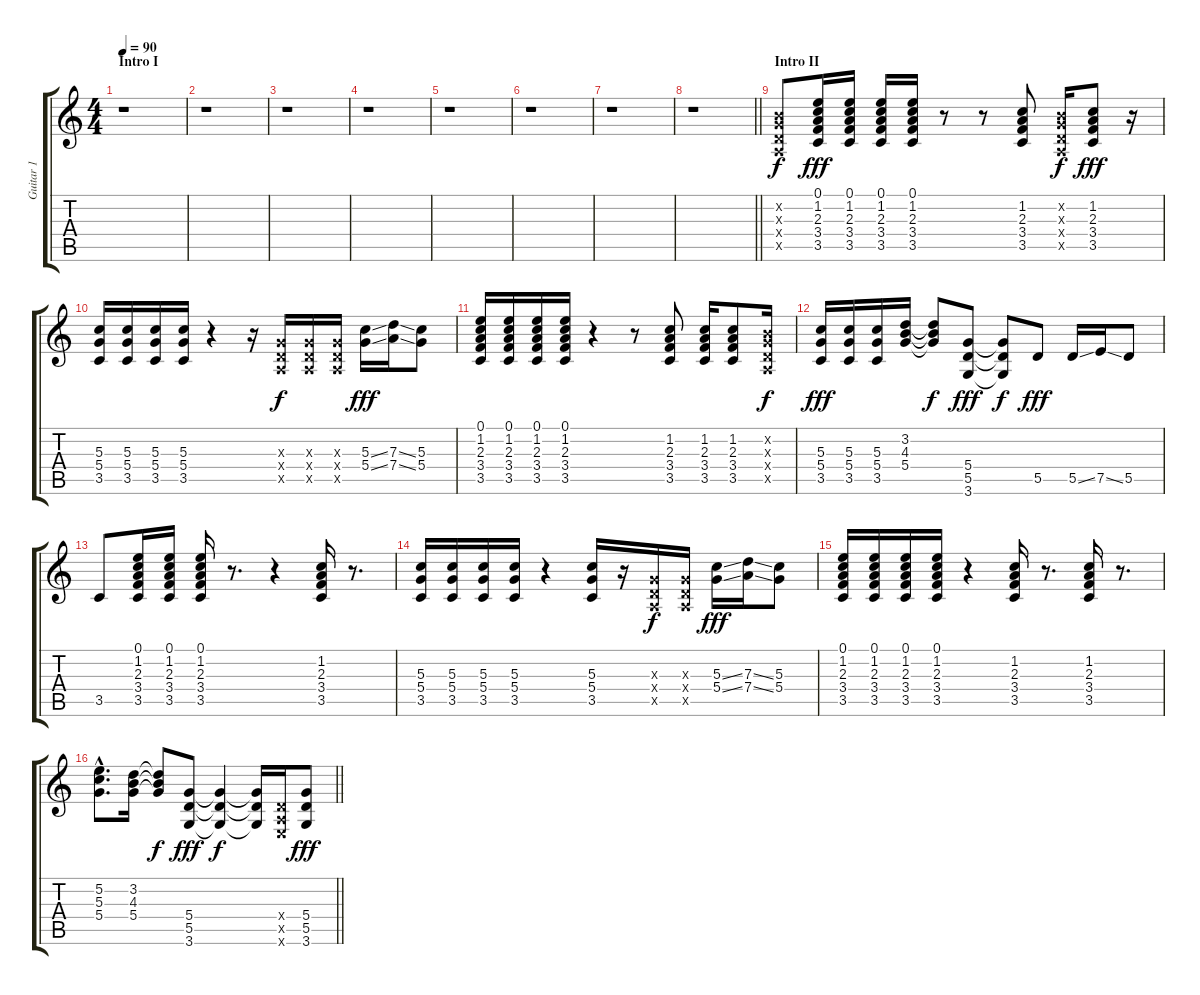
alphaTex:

\track ("Guitar 1" "Guitar 1") {instrument distortionguitar}
\staff {score tabs}
\tuning (E4 B3 G3 D3 A2 E2) {hide}
\ts (4 4)
\section ("" "Intro I")
\tempo 90
\clef g2
\ks c
r.1{dy f instrument distortionguitar} |
r.1 |
r.1 |
r.1 |
r.1 |
r.1 |
r.1 |
\barLineRight lightlight
r.1 |
\section ("" "Intro II")
(0.2{x} 0.3{x} 0.4{x} 0.5{x}).8 (0.1 1.2 2.3 3.4 3.5).16{dy fff} (0.1 1.2 2.3 3.4 3.5).16 (0.1 1.2 2.3 3.4 3.5).16 (0.1 1.2 2.3 3.4 3.5).16 r.8 r.8 (1.2 2.3 3.4 3.5).8 (0.2{x} 0.3{x} 0.4{x} 0.5{x}).16{dy f} (1.2 2.3 3.4 3.5).8{dy fff} r.16 |
(5.3 5.4 3.5).16 (5.3 5.4 3.5).16 (5.3 5.4 3.5).16 (5.3 5.4 3.5).16 r.4 r.16 (0.3{x} 0.4{x} 0.5{x}).16{dy f} (0.3{x} 0.4{x} 0.5{x}).16 (0.3{x} 0.4{x} 0.5{x}).16 (5.3{ss} 5.4{ss}).16{dy fff} (7.3{ss} 7.4{ss}).16 (5.3 5.4).8 |
(0.1 1.2 2.3 3.4 3.5).16 (0.1 1.2 2.3 3.4 3.5).16 (0.1 1.2 2.3 3.4 3.5).16 (0.1 1.2 2.3 3.4 3.5).16 r.4 r.8 (1.2 2.3 3.4 3.5).8 (1.2 2.3 3.4 3.5).16 (1.2 2.3 3.4 3.5).8 (0.2{x} 0.3{x} 0.4{x} 0.5{x}).16{dy f} |
(5.3 5.4 3.5).16{dy fff} (5.3 5.4 3.5).16 (5.3 5.4 3.5).16 (3.2 4.3 5.4).16 (3.2{t} 4.3{t} 5.4{t}).8{dy f} (5.4 5.5 3.6).8{dy fff} (5.4{t} 5.5{t} 3.6{t}).8{dy f} 5.5.8{dy fff} 5.5{ss}.16 7.5{ss}.16 5.5.8 |
3.5.8 (0.1 1.2 2.3 3.4 3.5).16 (0.1 1.2 2.3 3.4 3.5).16 (0.1 1.2 2.3 3.4 3.5).16 r.8{d} r.4 (1.2 2.3 3.4 3.5).16 r.8{d} |
(5.3 5.4 3.5).16 (5.3 5.4 3.5).16 (5.3 5.4 3.5).16 (5.3 5.4 3.5).16 r.4 (5.3 5.4 3.5).16 r.16 (0.3{x} 0.4{x} 0.5{x}).16{dy f} (0.3{x} 0.4{x} 0.5{x}).16 (5.3{ss} 5.4{ss}).16{dy fff} (7.3{ss} 7.4{ss}).16 (5.3 5.4).8 |
(0.1 1.2 2.3 3.4 3.5).16 (0.1 1.2 2.3 3.4 3.5).16 (0.1 1.2 2.3 3.4 3.5).16 (0.1 1.2 2.3 3.4 3.5).16 r.4 (1.2 2.3 3.4 3.5).16 r.8{d} (1.2 2.3 3.4 3.5).16 r.8{d} |
\barLineRight lightlight
(5.2{hac} 5.3{hac} 5.4{hac}).8{d} (3.2 4.3 5.4).16 (3.2{t} 4.3{t} 5.4{t}).8{dy f} (5.4 5.5 3.6).8{dy fff} (5.4{t} 5.5{t} 3.6{t}).4{dy f} (5.4{t} 5.5{t} 3.6{t}).16 (0.4{x} 0.5{x} 0.6{x}).16 (5.4 5.5 3.6).8{dy fff}
